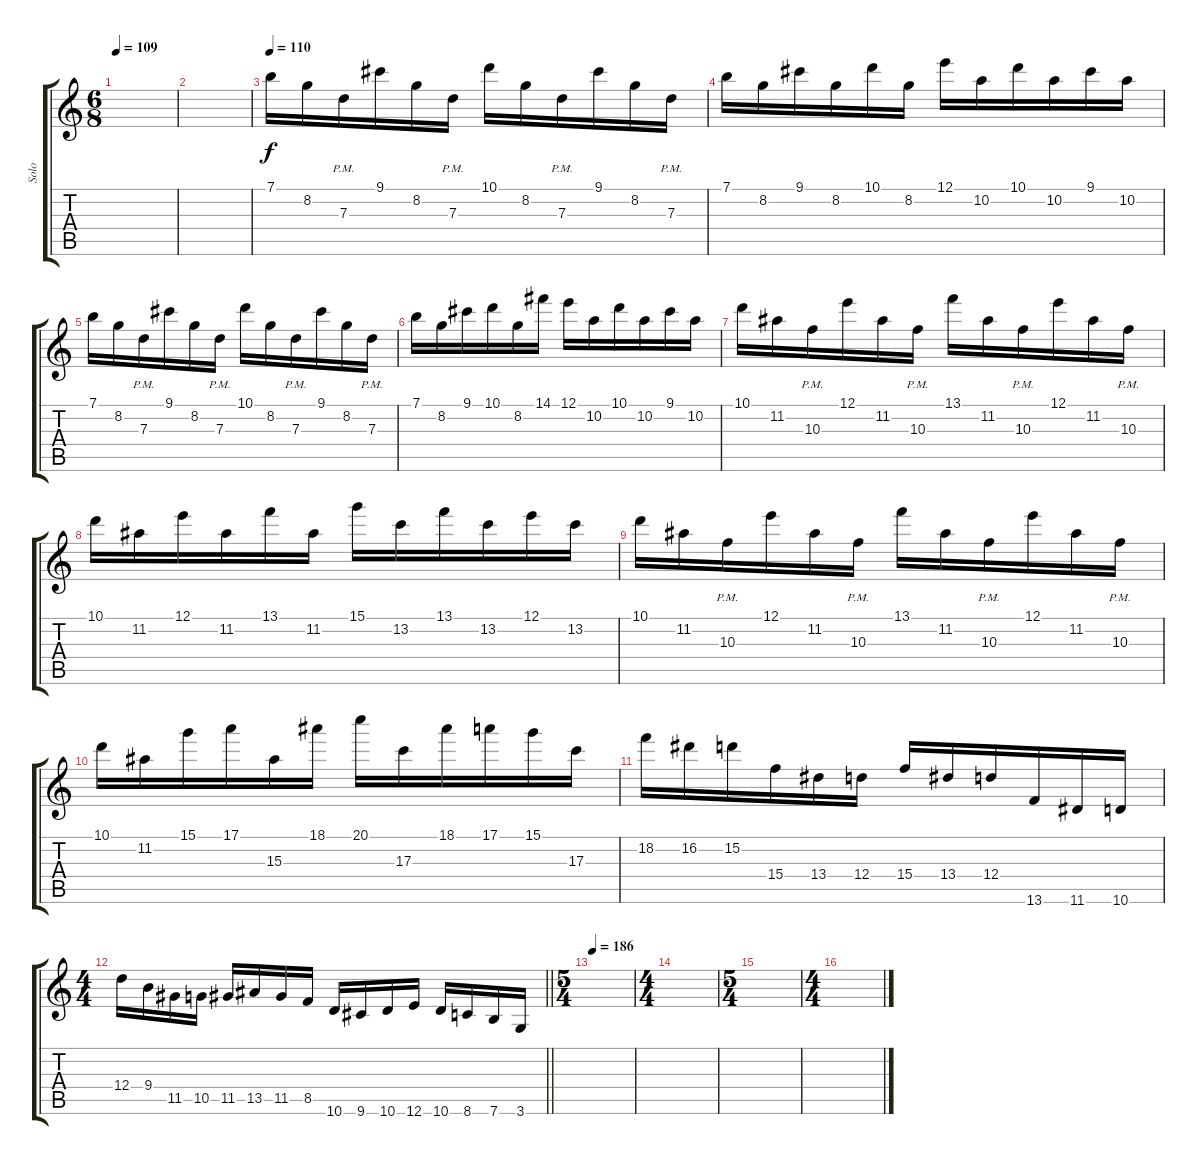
\track ("Solo" "Solo") {instrument distortionguitar}
\staff {score tabs}
\tuning (E4 B3 G3 D3 A2 E2) {hide}
\ts (6 8)
\tempo 109
\clef g2
\ks c
|
|
\tempo 110
7.1.16{instrument distortionguitar} 8.2.16 7.3{pm}.16 9.1.16 8.2.16 7.3{pm}.16 10.1.16 8.2.16 7.3{pm}.16 9.1.16 8.2.16 7.3{pm}.16 |
7.1.16 8.2.16 9.1.16 8.2.16 10.1.16 8.2.16 12.1.16 10.2.16 10.1.16 10.2.16 9.1.16 10.2.16 |
7.1.16 8.2.16 7.3{pm}.16 9.1.16 8.2.16 7.3{pm}.16 10.1.16 8.2.16 7.3{pm}.16 9.1.16 8.2.16 7.3{pm}.16 |
7.1.16 8.2.16 9.1.16 10.1.16 8.2.16 14.1.16 12.1.16 10.2.16 10.1.16 10.2.16 9.1.16 10.2.16 |
10.1.16 11.2.16 10.3{pm}.16 12.1.16 11.2.16 10.3{pm}.16 13.1.16 11.2.16 10.3{pm}.16 12.1.16 11.2.16 10.3{pm}.16 |
10.1.16 11.2.16 12.1.16 11.2.16 13.1.16 11.2.16 15.1.16 13.2.16 13.1.16 13.2.16 12.1.16 13.2.16 |
10.1.16 11.2.16 10.3{pm}.16 12.1.16 11.2.16 10.3{pm}.16 13.1.16 11.2.16 10.3{pm}.16 12.1.16 11.2.16 10.3{pm}.16 |
10.1.16 11.2.16 15.1.16 17.1.16 15.3.16 18.1.16 20.1.16 17.3.16 18.1.16 17.1.16 15.1.16 17.3.16 |
18.2.16 16.2.16 15.2.16 15.4.16 13.4.16 12.4.16 15.4.16 13.4.16 12.4.16 13.6.16 11.6.16 10.6.16 |
\ts (4 4)
\barLineRight lightlight
12.4.16 9.4.16 11.5.16 10.5.16 11.5.16 13.5.16 11.5.16 8.5.16 10.6.16 9.6.16 10.6.16 12.6.16 10.6.16 8.6.16 7.6.16 3.6.16 |
\ts (5 4)
\tempo 186
|
\ts (4 4)
|
\ts (5 4)
|
\ts (4 4)
